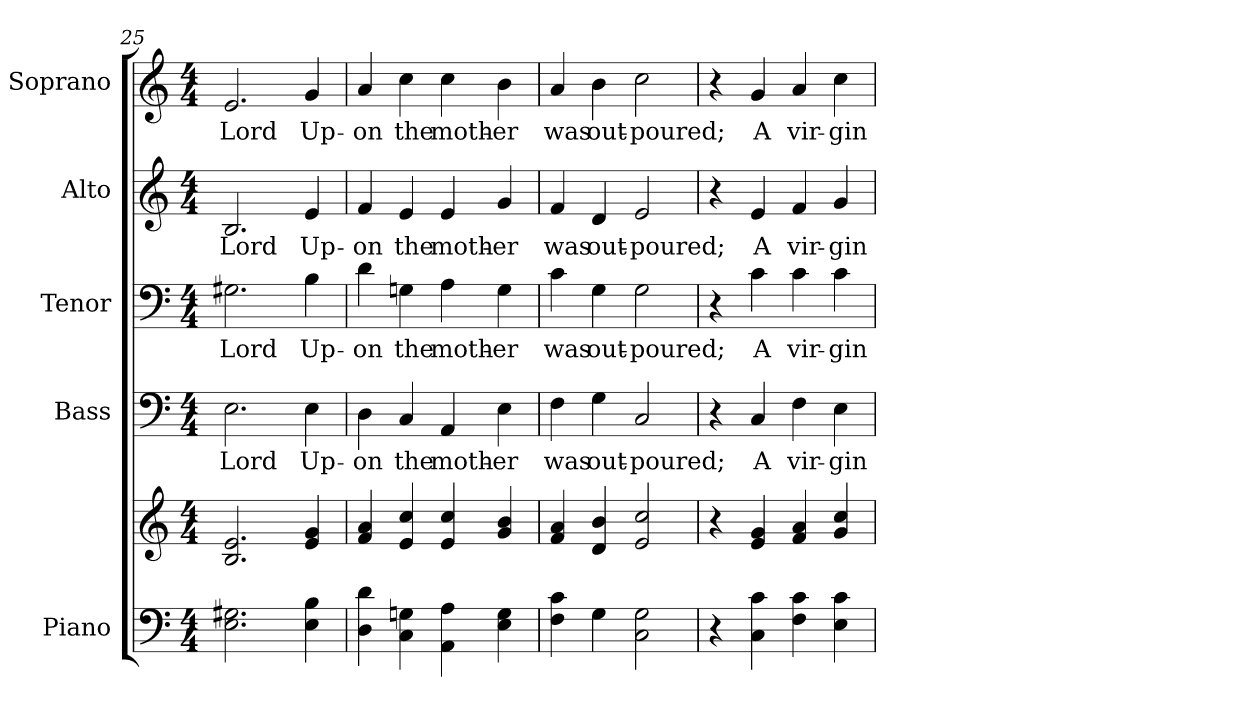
**kern	**kern	**kern	**text	**kern	**text	**kern	**text	**kern	**text
*part5	*part5	*part4	*part4	*part3	*part3	*part2	*part2	*part1	*part1
*staff6	*staff5	*staff4	*staff4	*staff3	*staff3	*staff2	*staff2	*staff1	*staff1
*I"Piano	*	*I"Bass	*	*I"Tenor	*	*I"Alto	*	*I"Soprano	*
*I'Pno.	*	*I'B.	*	*I'T.	*	*I'A.	*	*I'S.	*
!!LO:PB:g=z
*clefF4	*clefG2	*clefF4	*	*clefF4	*	*clefG2	*	*clefG2	*
*k[]	*k[]	*k[]	*	*k[]	*	*k[]	*	*k[]	*
*C:	*C:	*C:	*	*C:	*	*C:	*	*C:	*
*M4/4	*M4/4	*M4/4	*	*M4/4	*	*M4/4	*	*M4/4	*
=25	=25	=25	=25	=25	=25	=25	=25	=25	=25
!	!	!	!LO:LY:b:color=#000000	!	!	!	!	!	!
!	!	!	!	!	!LO:LY:b:color=#000000	!	!	!	!
!	!	!	!	!	!	!	!LO:LY:b:color=#000000	!	!
!	!	!	!	!	!	!	!	!	!LO:LY:b:color=#000000
2.Ei\ 2.G#Xi	2.Bi/ 2.ei	2.Ei\	Lord	2.G#Xi\	Lord	2.Bi/	Lord	2.ei/	Lord
!	!	!	!LO:LY:b:color=#000000	!	!	!	!	!	!
!	!	!	!	!	!LO:LY:b:color=#000000	!	!	!	!
!	!	!	!	!	!	!	!LO:LY:b:color=#000000	!	!
!	!	!	!	!	!	!	!	!	!LO:LY:b:color=#000000
4Ei\ 4Bi	4ei/ 4gi	4Ei\	Up-	4Bi\	Up-	4ei/	Up-	4gi/	Up-
=26	=26	=26	=26	=26	=26	=26	=26	=26	=26
!	!	!	!LO:LY:b:color=#000000	!	!	!	!	!	!
!	!	!	!	!	!LO:LY:b:color=#000000	!	!	!	!
!	!	!	!	!	!	!	!LO:LY:b:color=#000000	!	!
!	!	!	!	!	!	!	!	!	!LO:LY:b:color=#000000
4Di\ 4di	4fi/ 4ai	4Di\	-on	4di\	-on	4fi/	-on	4ai/	-on
!	!	!	!LO:LY:b:color=#000000	!	!	!	!	!	!
!	!	!	!	!	!LO:LY:b:color=#000000	!	!	!	!
!	!	!	!	!	!	!	!LO:LY:b:color=#000000	!	!
!	!	!	!	!	!	!	!	!	!LO:LY:b:color=#000000
4Ci\ 4Gni	4ei/ 4cci	4Ci/	the	4Gni\	the	4ei/	the	4cci\	the
!	!	!	!LO:LY:b:color=#000000	!	!	!	!	!	!
!	!	!	!	!	!LO:LY:b:color=#000000	!	!	!	!
!	!	!	!	!	!	!	!LO:LY:b:color=#000000	!	!
!	!	!	!	!	!	!	!	!	!LO:LY:b:color=#000000
4AAi\ 4Ai	4ei/ 4cci	4AAi/	moth-	4Ai\	moth-	4ei/	moth-	4cci\	moth-
!	!	!	!LO:LY:b:color=#000000	!	!	!	!	!	!
!	!	!	!	!	!LO:LY:b:color=#000000	!	!	!	!
!	!	!	!	!	!	!	!LO:LY:b:color=#000000	!	!
!	!	!	!	!	!	!	!	!	!LO:LY:b:color=#000000
4Ei\ 4Gi	4gi/ 4bi	4Ei\	-er	4Gi\	-er	4gi/	-er	4bi\	-er
!!LO:PB:g=z
=27	=27	=27	=27	=27	=27	=27	=27	=27	=27
!	!	!	!LO:LY:b:color=#000000	!	!	!	!	!	!
!	!	!	!	!	!LO:LY:b:color=#000000	!	!	!	!
!	!	!	!	!	!	!	!LO:LY:b:color=#000000	!	!
!	!	!	!	!	!	!	!	!	!LO:LY:b:color=#000000
4Fi\ 4ci	4fi/ 4ai	4Fi\	was	4ci\	was	4fi/	was	4ai/	was
!	!	!	!LO:LY:b:color=#000000	!	!	!	!	!	!
!	!	!	!	!	!LO:LY:b:color=#000000	!	!	!	!
!	!	!	!	!	!	!	!LO:LY:b:color=#000000	!	!
!	!	!	!	!	!	!	!	!	!LO:LY:b:color=#000000
4Gi\	4di/ 4bi	4Gi\	out-	4Gi\	out-	4di/	out-	4bi\	out-
!	!	!	!LO:LY:b:color=#000000	!	!	!	!	!	!
!	!	!	!	!	!LO:LY:b:color=#000000	!	!	!	!
!	!	!	!	!	!	!	!LO:LY:b:color=#000000	!	!
!	!	!	!	!	!	!	!	!	!LO:LY:b:color=#000000
2Ci\ 2Gi	2ei/ 2cci	2Ci/	-poured;	2Gi\	-poured;	2ei/	-poured;	2cci\	-poured;
=28	=28	=28	=28	=28	=28	=28	=28	=28	=28
4r	4r	4r	.	4r	.	4r	.	4r	.
!	!	!	!LO:LY:b:color=#000000	!	!	!	!	!	!
!	!	!	!	!	!LO:LY:b:color=#000000	!	!	!	!
!	!	!	!	!	!	!	!LO:LY:b:color=#000000	!	!
!	!	!	!	!	!	!	!	!	!LO:LY:b:color=#000000
4Ci\ 4ci	4ei/ 4gi	4Ci/	A	4ci\	A	4ei/	A	4gi/	A
!	!	!	!LO:LY:b:color=#000000	!	!	!	!	!	!
!	!	!	!	!	!LO:LY:b:color=#000000	!	!	!	!
!	!	!	!	!	!	!	!LO:LY:b:color=#000000	!	!
!	!	!	!	!	!	!	!	!	!LO:LY:b:color=#000000
4Fi\ 4ci	4fi/ 4ai	4Fi\	vir-	4ci\	vir-	4fi/	vir-	4ai/	vir-
!	!	!	!LO:LY:b:color=#000000	!	!	!	!	!	!
!	!	!	!	!	!LO:LY:b:color=#000000	!	!	!	!
!	!	!	!	!	!	!	!LO:LY:b:color=#000000	!	!
!	!	!	!	!	!	!	!	!	!LO:LY:b:color=#000000
4Ei\ 4ci	4gi/ 4cci	4Ei\	-gin	4ci\	-gin	4gi/	-gin	4cci\	-gin
=	=	=	=	=	=	=	=	=	=
*-	*-	*-	*-	*-	*-	*-	*-	*-	*-
